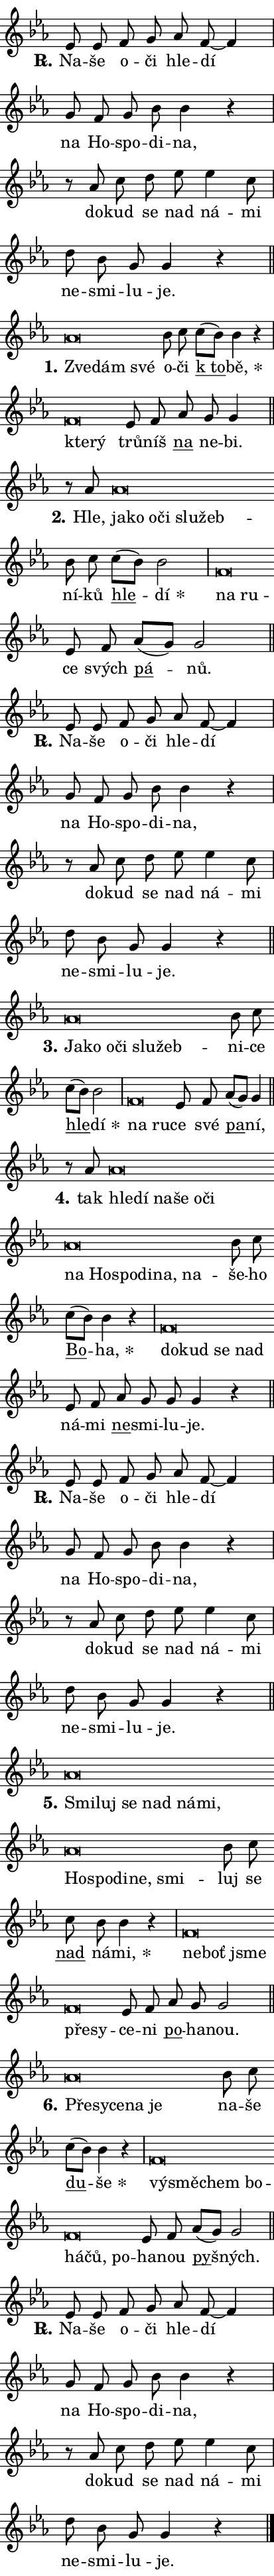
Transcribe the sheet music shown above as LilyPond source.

\version "2.24.0"
\header { tagline = "" }
\paper {
  indent = 0\cm
  top-margin = 0\cm
  right-margin = 0\cm
  bottom-margin = 0\cm
  left-margin = 0\cm
  paper-width = 7\cm
  page-breaking = #ly:one-page-breaking
  system-system-spacing.basic-distance = #11
  score-system-spacing.basic-distance = #11
  ragged-last = ##f
}


%% Author: Thomas Morley
%% https://lists.gnu.org/archive/html/lilypond-user/2020-05/msg00002.html
#(define (line-position grob)
"Returns position of @var[grob} in current system:
   @code{'start}, if at first time-step
   @code{'end}, if at last time-step
   @code{'middle} otherwise
"
  (let* ((col (ly:item-get-column grob))
         (ln (ly:grob-object col 'left-neighbor))
         (rn (ly:grob-object col 'right-neighbor))
         (col-to-check-left (if (ly:grob? ln) ln col))
         (col-to-check-right (if (ly:grob? rn) rn col))
         (break-dir-left
           (and
             (ly:grob-property col-to-check-left 'non-musical #f)
             (ly:item-break-dir col-to-check-left)))
         (break-dir-right
           (and
             (ly:grob-property col-to-check-right 'non-musical #f)
             (ly:item-break-dir col-to-check-right))))
        (cond ((eqv? 1 break-dir-left) 'start)
              ((eqv? -1 break-dir-right) 'end)
              (else 'middle))))

#(define (tranparent-at-line-position vctor)
  (lambda (grob)
  "Relying on @code{line-position} select the relevant enry from @var{vctor}.
Used to determine transparency,"
    (case (line-position grob)
      ((end) (not (vector-ref vctor 0)))
      ((middle) (not (vector-ref vctor 1)))
      ((start) (not (vector-ref vctor 2))))))

noteHeadBreakVisibility =
#(define-music-function (break-visibility)(vector?)
"Makes @code{NoteHead}s transparent relying on @var{break-visibility}"
#{
  \override NoteHead.transparent =
    #(tranparent-at-line-position break-visibility)
#})

#(define delete-ledgers-for-transparent-note-heads
  (lambda (grob)
    "Reads whether a @code{NoteHead} is transparent.
If so this @code{NoteHead} is removed from @code{'note-heads} from
@var{grob}, which is supposed to be @code{LedgerLineSpanner}.
As a result ledgers are not printed for this @code{NoteHead}"
    (let* ((nhds-array (ly:grob-object grob 'note-heads))
           (nhds-list
             (if (ly:grob-array? nhds-array)
                 (ly:grob-array->list nhds-array)
                 '()))
           ;; Relies on the transparent-property being done before
           ;; Staff.LedgerLineSpanner.after-line-breaking is executed.
           ;; This is fragile ...
           (to-keep
             (remove
               (lambda (nhd)
                 (ly:grob-property nhd 'transparent #f))
               nhds-list)))
      ;; TODO find a better method to iterate over grob-arrays, similiar
      ;; to filter/remove etc for lists
      ;; For now rebuilt from scratch
      (set! (ly:grob-object grob 'note-heads)  '())
      (for-each
        (lambda (nhd)
          (ly:pointer-group-interface::add-grob grob 'note-heads nhd))
        to-keep))))

hideNotes = {
  \noteHeadBreakVisibility #begin-of-line-visible
}
unHideNotes = {
  \noteHeadBreakVisibility #all-visible
}

% work-around for resetting accidentals
% https://lilypond.org/doc/v2.23/Documentation/notation/displaying-rhythms#unmetered-music
cadenzaMeasure = {
  \cadenzaOff
  \partial 1024 s1024
  \cadenzaOn
}

#(define-markup-command (accent layout props text) (markup?)
  "Underline accented syllable"
  (interpret-markup layout props
    #{\markup \override #'(offset . 4.3) \underline { #text }#}))

responsum = \markup \concat {
  "R" \hspace #-1.05 \path #0.1 #'((moveto 0 0.07) (lineto 0.9 0.8)) \hspace #0.05 "."
}

\layout {
    \context {
        \Staff
        \remove "Time_signature_engraver"
        \override LedgerLineSpanner.after-line-breaking = #delete-ledgers-for-transparent-note-heads
    }
    \context {
        \Voice {
            \override NoteHead.output-attributes = #'((class . "notehead"))
            \override Hairpin.height = #0.55
        }
    }
    \context {
        \Lyrics {
            \override StanzaNumber.output-attributes = #'((class . "stanzanumber"))
            \override LyricSpace.minimum-distance = #0.9
            \override LyricText.font-name = #"TeX Gyre Schola"
            \override LyricText.font-size = 1
            \override StanzaNumber.font-name = #"TeX Gyre Schola Bold"
            \override StanzaNumber.font-size = 1
        }
    }
}

% magnetic-lyrics.ily
%
%   written by
%     Jean Abou Samra <jean@abou-samra.fr>
%     Werner Lemberg <wl@gnu.org>
%
%   adapted by
%     Jiri Hon <jiri.hon@gmail.com>
%
% Version 2022-Apr-15

% https://www.mail-archive.com/lilypond-user@gnu.org/msg149350.html

#(define (Left_hyphen_pointer_engraver context)
   "Collect syllable-hyphen-syllable occurrences in lyrics and store
them in properties.  This engraver only looks to the left.  For
example, if the lyrics input is @code{foo -- bar}, it does the
following.

@itemize @bullet
@item
Set the @code{text} property of the @code{LyricHyphen} grob between
@q{foo} and @q{bar} to @code{foo}.

@item
Set the @code{left-hyphen} property of the @code{LyricText} grob with
text @q{foo} to the @code{LyricHyphen} grob between @q{foo} and
@q{bar}.
@end itemize

Use this auxiliary engraver in combination with the
@code{lyric-@/text::@/apply-@/magnetic-@/offset!} hook."
   (let ((hyphen #f)
         (text #f))
     (make-engraver
      (acknowledgers
       ((lyric-syllable-interface engraver grob source-engraver)
        (set! text grob)))
      (end-acknowledgers
       ((lyric-hyphen-interface engraver grob source-engraver)
        ;(when (not (grob::has-interface grob 'lyric-space-interface))
          (set! hyphen grob)));)
      ((stop-translation-timestep engraver)
       (when (and text hyphen)
         (ly:grob-set-object! text 'left-hyphen hyphen))
       (set! text #f)
       (set! hyphen #f)))))

#(define (lyric-text::apply-magnetic-offset! grob)
   "If the space between two syllables is less than the value in
property @code{LyricText@/.details@/.squash-threshold}, move the right
syllable to the left so that it gets concatenated with the left
syllable.

Use this function as a hook for
@code{LyricText@/.after-@/line-@/breaking} if the
@code{Left_@/hyphen_@/pointer_@/engraver} is active."
   (let ((hyphen (ly:grob-object grob 'left-hyphen #f)))
     (when hyphen
       (let ((left-text (ly:spanner-bound hyphen LEFT)))
         (when (grob::has-interface left-text 'lyric-syllable-interface)
           (let* ((common (ly:grob-common-refpoint grob left-text X))
                  (this-x-ext (ly:grob-extent grob common X))
                  (left-x-ext
                   (begin
                     ;; Trigger magnetism for left-text.
                     (ly:grob-property left-text 'after-line-breaking)
                     (ly:grob-extent left-text common X)))
                  ;; `delta` is the gap width between two syllables.
                  (delta (- (interval-start this-x-ext)
                            (interval-end left-x-ext)))
                  (details (ly:grob-property grob 'details))
                  (threshold (assoc-get 'squash-threshold details 0.2)))
             (when (< delta threshold)
               (let* (;; We have to manipulate the input text so that
                      ;; ligatures crossing syllable boundaries are not
                      ;; disabled.  For languages based on the Latin
                      ;; script this is essentially a beautification.
                      ;; However, for non-Western scripts it can be a
                      ;; necessity.
                      (lt (ly:grob-property left-text 'text))
                      (rt (ly:grob-property grob 'text))
                      (is-space (grob::has-interface hyphen 'lyric-space-interface))
                      (space (if is-space " " ""))
                      (space-markup (grob-interpret-markup grob " "))
                      (space-size (interval-length (ly:stencil-extent space-markup X)))
                      (extra-delta (if is-space space-size 0))
                      ;; Append new syllable.
                      (ltrt-space (if (and (string? lt) (string? rt))
                                (string-append lt space rt)
                                (make-concat-markup (list lt space rt))))
                      ;; Right-align `ltrt` to the right side.
                      (ltrt-space-markup (grob-interpret-markup
                               grob
                               (make-translate-markup
                                (cons (interval-length this-x-ext) 0)
                                (make-right-align-markup ltrt-space)))))
                 (begin
                   ;; Don't print `left-text`.
                   (ly:grob-set-property! left-text 'stencil #f)
                   ;; Set text and stencil (which holds all collected
                   ;; syllables so far) and shift it to the left.
                   (ly:grob-set-property! grob 'text ltrt-space)
                   (ly:grob-set-property! grob 'stencil ltrt-space-markup)
                   (ly:grob-translate-axis! grob (- (- delta extra-delta)) X))))))))))


#(define (lyric-hyphen::displace-bounds-first grob)
   ;; Make very sure this callback isn't triggered too early.
   (let ((left (ly:spanner-bound grob LEFT))
         (right (ly:spanner-bound grob RIGHT)))
     (ly:grob-property left 'after-line-breaking)
     (ly:grob-property right 'after-line-breaking)
     (ly:lyric-hyphen::print grob)))

squashThreshold = #0.4

\layout {
  \context {
    \Lyrics
    \consists #Left_hyphen_pointer_engraver
    \override LyricText.after-line-breaking =
      #lyric-text::apply-magnetic-offset!
    \override LyricHyphen.stencil = #lyric-hyphen::displace-bounds-first
    \override LyricText.details.squash-threshold = \squashThreshold
    \override LyricHyphen.minimum-distance = 0
    \override LyricHyphen.minimum-length = \squashThreshold
  }
}

squash = \override LyricText.details.squash-threshold = 9999
unSquash = \override LyricText.details.squash-threshold = \squashThreshold

left = \override LyricText.self-alignment-X = #LEFT
unLeft = \revert LyricText.self-alignment-X

starOffset = #(lambda (grob) 
                (let ((x_offset (ly:self-alignment-interface::aligned-on-x-parent grob)))
                  (if (= x_offset 0) 0 (+ x_offset 1.2))))

star = #(define-music-function (syllable)(string?)
"Append star separator at the end of a syllable"
#{
  \once \override LyricText.X-offset = #starOffset
  \lyricmode { \markup {
    #syllable
    \override #'((font-name . "TeX Gyre Schola Bold")) \hspace #0.2 \lower #0.65 \larger "*"
  } }
#})

starAccent = #(define-music-function (syllable)(string?)
"Append star separator at the end of a syllable and make accent"
#{
  \once \override LyricText.X-offset = #starOffset
  \lyricmode { \markup {
    \accent #syllable
    \override #'((font-name . "TeX Gyre Schola Bold")) \hspace #0.2 \lower #0.65 \larger "*"
  } }
#})

breath = #(define-music-function (syllable)(string?)
"Append breathing indicator at the end of a syllable"
#{
  \lyricmode { \markup { #syllable "+" } }
#})

optionalBreath = #(define-music-function (syllable)(string?)
"Append optional breathing indicator at the end of a syllable"
#{
  \lyricmode { \markup { #syllable "(+)" } }
#})


\score {
    <<
        \new Voice = "melody" { \cadenzaOn \key es \major \relative { es'8 es f g as f~ f4 \cadenzaMeasure \bar "|" g8 f g bes bes4 r \cadenzaMeasure \bar "|" r8 as c d es es4 c8 \cadenzaMeasure \bar "|" d bes g g4 r \cadenzaMeasure \bar "||" \break } }
        \new Lyrics \lyricsto "melody" { \lyricmode { \set stanza = \responsum
Na -- še o -- či hle -- dí na Ho -- spo -- di -- na, do -- kud se nad ná -- mi ne -- smi -- lu -- je. } }
    >>
    \layout {}
}

\score {
    <<
        \new Voice = "melody" { \cadenzaOn \key es \major \relative { as'\breve*1/16 \hideNotes \breve*1/16 \breve*1/16 \bar "" \unHideNotes bes8 c \bar "" c[( bes)] bes4 r \cadenzaMeasure \bar "|" f\breve*1/16 \hideNotes \breve*1/16 \bar "" \unHideNotes es8 f \bar "" as g g4 \cadenzaMeasure \bar "||" \break } }
        \new Lyrics \lyricsto "melody" { \lyricmode { \set stanza = "1."
\left Zve -- \squash dám své \unLeft \unSquash o -- či \markup \accent "k to" -- \star bě, \left kte -- \squash rý \unLeft \unSquash trů -- níš \markup \accent na ne -- bi. } }
    >>
    \layout {}
}

\score {
    <<
        \new Voice = "melody" { \cadenzaOn \key es \major \relative { r8 as'8 as\breve*1/16 \hideNotes \breve*1/16 \bar "" \breve*1/16 \bar "" \breve*1/16 \bar "" \breve*1/16 \breve*1/16 \bar "" \unHideNotes bes8 c \bar "" c[( bes)] bes2 \cadenzaMeasure \bar "|" f\breve*1/16 \hideNotes \breve*1/16 \bar "" \unHideNotes es8 f \bar "" as[( g)] g2 \cadenzaMeasure \bar "||" \break } }
        \new Lyrics \lyricsto "melody" { \lyricmode { \set stanza = "2."
Hle, \left ja -- \squash ko o -- či slu -- žeb -- \unLeft \unSquash ní -- ků \markup \accent hle -- \star dí \left na \squash ru -- \unLeft \unSquash ce svých \markup \accent pá -- nů. } }
    >>
    \layout {}
}

\score {
    <<
        \new Voice = "melody" { \cadenzaOn \key es \major \relative { es'8 es f g as f~ f4 \cadenzaMeasure \bar "|" g8 f g bes bes4 r \cadenzaMeasure \bar "|" r8 as c d es es4 c8 \cadenzaMeasure \bar "|" d bes g g4 r \cadenzaMeasure \bar "||" \break } }
        \new Lyrics \lyricsto "melody" { \lyricmode { \set stanza = \responsum
Na -- še o -- či hle -- dí na Ho -- spo -- di -- na, do -- kud se nad ná -- mi ne -- smi -- lu -- je. } }
    >>
    \layout {}
}

\score {
    <<
        \new Voice = "melody" { \cadenzaOn \key es \major \relative { as'\breve*1/16 \hideNotes \breve*1/16 \bar "" \breve*1/16 \bar "" \breve*1/16 \bar "" \breve*1/16 \breve*1/16 \bar "" \unHideNotes bes8 c \bar "" c[( bes)] bes2 \cadenzaMeasure \bar "|" f\breve*1/16 \hideNotes \breve*1/16 \bar "" \unHideNotes es8 f \bar "" as[( g)] g4 \cadenzaMeasure \bar "||" \break } }
        \new Lyrics \lyricsto "melody" { \lyricmode { \set stanza = "3."
\left Ja -- \squash ko o -- či slu -- žeb -- \unLeft \unSquash ni -- ce \markup \accent hle -- \star dí \left na \squash ru -- \unLeft \unSquash ce své \markup \accent pa -- ní, } }
    >>
    \layout {}
}

\score {
    <<
        \new Voice = "melody" { \cadenzaOn \key es \major \relative { r8 as'8 as\breve*1/16 \hideNotes \breve*1/16 \bar "" \breve*1/16 \bar "" \breve*1/16 \bar "" \breve*1/16 \bar "" \breve*1/16 \bar "" \breve*1/16 \bar "" \breve*1/16 \bar "" \breve*1/16 \bar "" \breve*1/16 \bar "" \breve*1/16 \breve*1/16 \bar "" \unHideNotes bes8 c \bar "" c[( bes)] bes4 r \cadenzaMeasure \bar "|" f\breve*1/16 \hideNotes \breve*1/16 \bar "" \breve*1/16 \breve*1/16 \bar "" \unHideNotes es8 f \bar "" as g g g4 r \cadenzaMeasure \bar "||" \break } }
        \new Lyrics \lyricsto "melody" { \lyricmode { \set stanza = "4."
tak \left hle -- \squash dí na -- še o -- či na Ho -- spo -- di -- na, na -- \unLeft \unSquash še -- ho \markup \accent Bo -- \star ha, \left do -- \squash kud se nad \unLeft \unSquash ná -- mi \markup \accent ne -- smi -- lu -- je. } }
    >>
    \layout {}
}

\score {
    <<
        \new Voice = "melody" { \cadenzaOn \key es \major \relative { es'8 es f g as f~ f4 \cadenzaMeasure \bar "|" g8 f g bes bes4 r \cadenzaMeasure \bar "|" r8 as c d es es4 c8 \cadenzaMeasure \bar "|" d bes g g4 r \cadenzaMeasure \bar "||" \break } }
        \new Lyrics \lyricsto "melody" { \lyricmode { \set stanza = \responsum
Na -- še o -- či hle -- dí na Ho -- spo -- di -- na, do -- kud se nad ná -- mi ne -- smi -- lu -- je. } }
    >>
    \layout {}
}

\score {
    <<
        \new Voice = "melody" { \cadenzaOn \key es \major \relative { as'\breve*1/16 \hideNotes \breve*1/16 \bar "" \breve*1/16 \bar "" \breve*1/16 \bar "" \breve*1/16 \bar "" \breve*1/16 \bar "" \breve*1/16 \bar "" \breve*1/16 \bar "" \breve*1/16 \bar "" \breve*1/16 \breve*1/16 \bar "" \unHideNotes bes8 c \bar "" c bes bes4 r \cadenzaMeasure \bar "|" f\breve*1/16 \hideNotes \breve*1/16 \bar "" \breve*1/16 \bar "" \breve*1/16 \breve*1/16 \bar "" \unHideNotes es8 f \bar "" as g g2 \cadenzaMeasure \bar "||" \break } }
        \new Lyrics \lyricsto "melody" { \lyricmode { \set stanza = "5."
\left Smi -- \squash luj se nad ná -- mi, Ho -- spo -- di -- ne, smi -- \unLeft \unSquash luj se \markup \accent nad ná -- \star mi, \left ne -- \squash boť jsme pře -- sy -- \unLeft \unSquash ce -- ni \markup \accent po -- ha -- nou. } }
    >>
    \layout {}
}

\score {
    <<
        \new Voice = "melody" { \cadenzaOn \key es \major \relative { as'\breve*1/16 \hideNotes \breve*1/16 \bar "" \breve*1/16 \bar "" \breve*1/16 \breve*1/16 \bar "" \unHideNotes bes8 c \bar "" c[( bes)] bes4 r \cadenzaMeasure \bar "|" f\breve*1/16 \hideNotes \breve*1/16 \bar "" \breve*1/16 \bar "" \breve*1/16 \bar "" \breve*1/16 \bar "" \breve*1/16 \breve*1/16 \bar "" \unHideNotes es8 f \bar "" as[( g)] g2 \cadenzaMeasure \bar "||" \break } }
        \new Lyrics \lyricsto "melody" { \lyricmode { \set stanza = "6."
\left Pře -- \squash sy -- ce -- na je \unLeft \unSquash na -- še \markup \accent du -- \star še \left vý -- \squash smě -- chem bo -- há -- čů, po -- \unLeft \unSquash ha -- nou \markup \accent py -- šných. } }
    >>
    \layout {}
}

\score {
    <<
        \new Voice = "melody" { \cadenzaOn \key es \major \relative { es'8 es f g as f~ f4 \cadenzaMeasure \bar "|" g8 f g bes bes4 r \cadenzaMeasure \bar "|" r8 as c d es es4 c8 \cadenzaMeasure \bar "|" d bes g g4 r \cadenzaMeasure \bar "||" \break } \bar "|." }
        \new Lyrics \lyricsto "melody" { \lyricmode { \set stanza = \responsum
Na -- še o -- či hle -- dí na Ho -- spo -- di -- na, do -- kud se nad ná -- mi ne -- smi -- lu -- je. } }
    >>
    \layout {}
}
